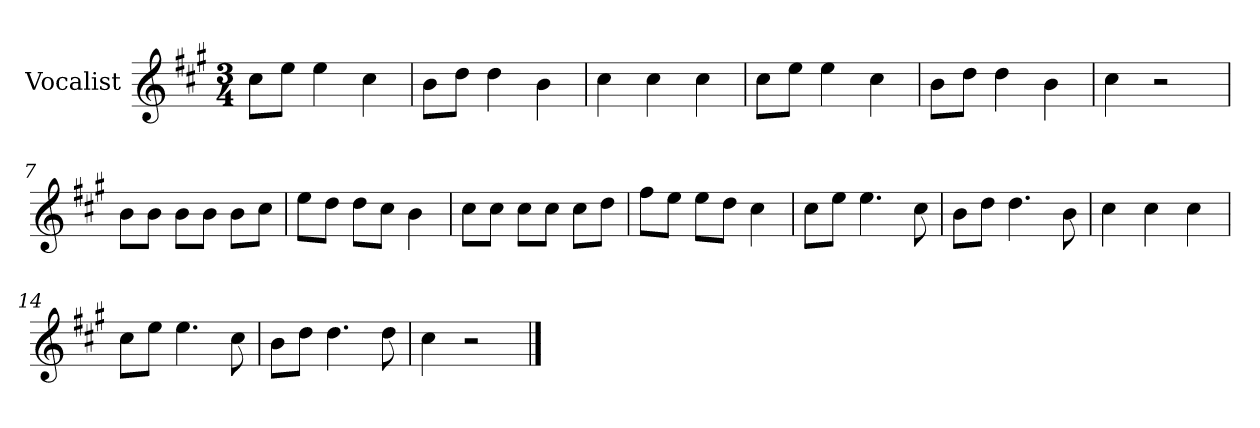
**kern
*part1
*staff1
*I"Vocalist
*k[f#c#g#]
*A:
*M3/4
=1
8cc#L
8eeJ
4ee
4cc#
=2
8bL
8ddJ
4dd
4b
=3
4cc#
4cc#
4cc#
=4
8cc#L
8eeJ
4ee
4cc#
=5
8bL
8ddJ
4dd
4b
=6
4cc#
2r
=7
8bL
8bJ
8bL
8bJ
8bL
8cc#J
=8
8eeL
8ddJ
8ddL
8cc#J
4b
=9
8cc#L
8cc#J
8cc#L
8cc#J
8cc#L
8ddJ
=10
8ff#L
8eeJ
8eeL
8ddJ
4cc#
=11
8cc#L
8eeJ
4.ee
8cc#
=12
8bL
8ddJ
4.dd
8b
=13
4cc#
4cc#
4cc#
=14
8cc#L
8eeJ
4.ee
8cc#
=15
8bL
8ddJ
4.dd
8dd
=16
4cc#
2r
==
*-
